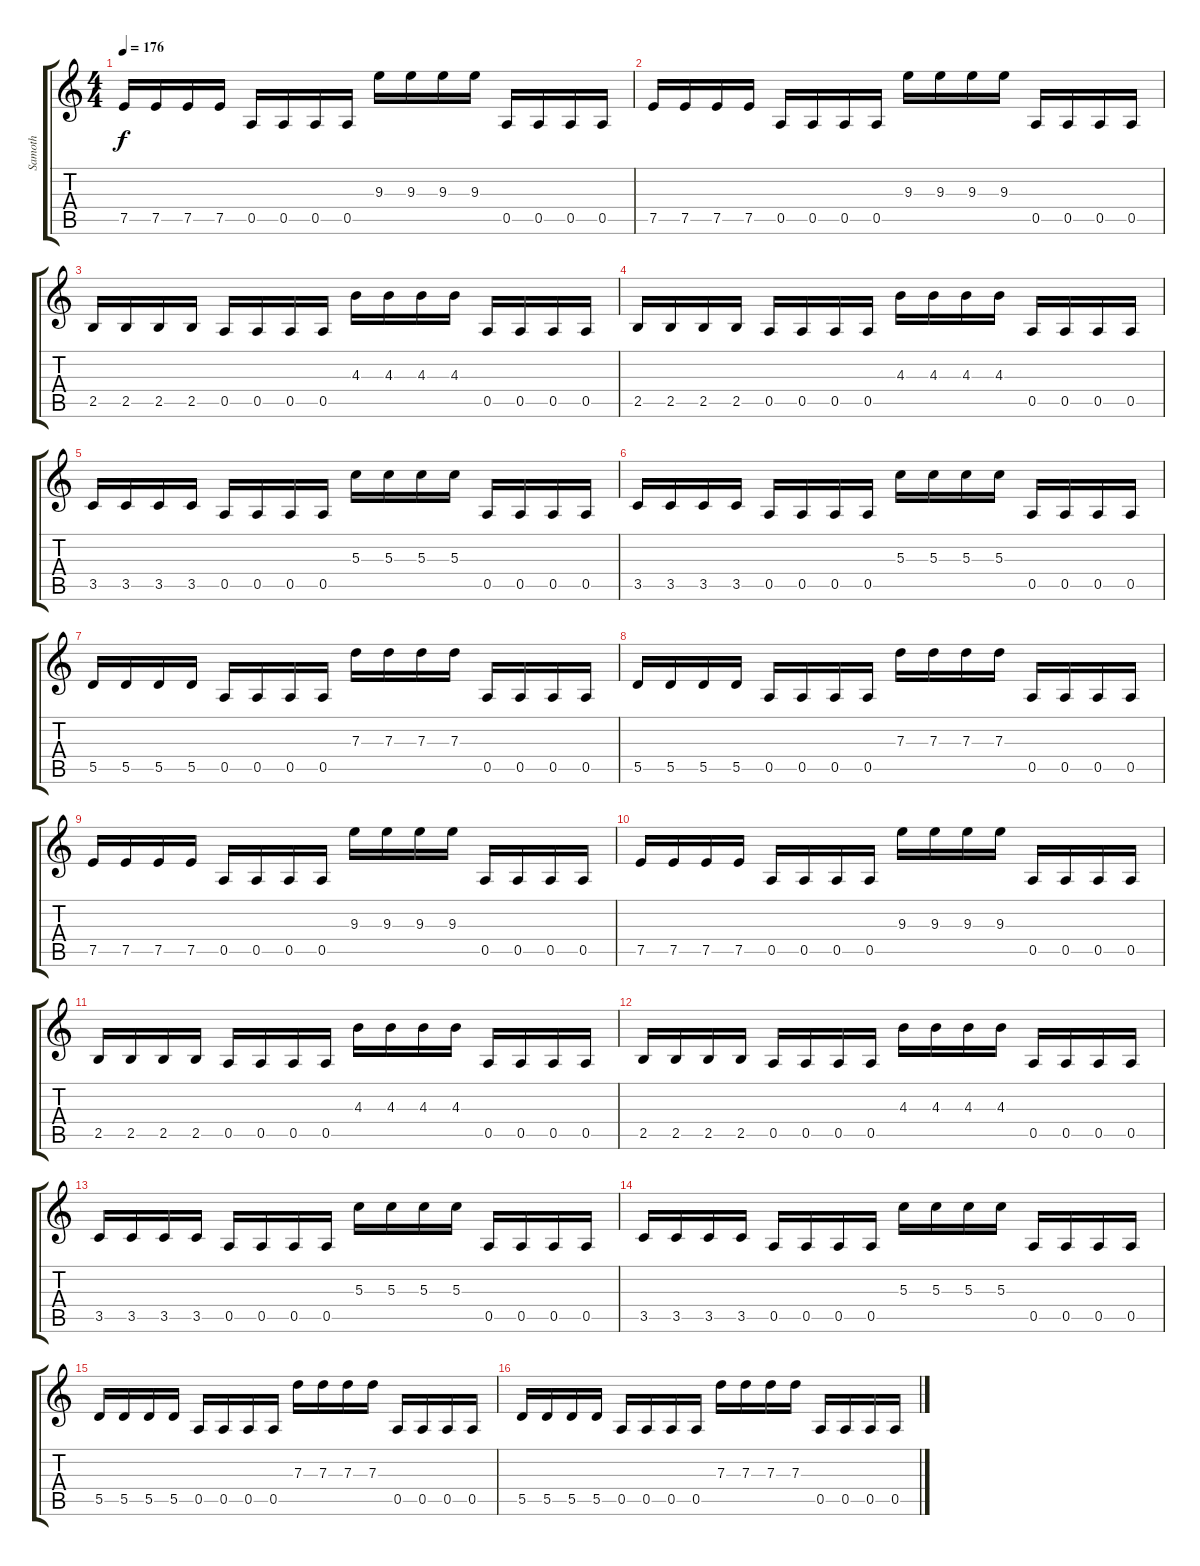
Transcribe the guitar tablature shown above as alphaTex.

\track ("Samoth" "Samoth") {instrument overdrivenguitar}
\staff {score tabs}
\tuning (E4 B3 G3 D3 A2 E2) {hide}
\ts (4 4)
\tempo 176
\clef g2
\ks c
7.5.16{dy f instrument overdrivenguitar} 7.5.16 7.5.16 7.5.16 0.5.16 0.5.16 0.5.16 0.5.16 9.3.16 9.3.16 9.3.16 9.3.16 0.5.16 0.5.16 0.5.16 0.5.16 |
7.5.16 7.5.16 7.5.16 7.5.16 0.5.16 0.5.16 0.5.16 0.5.16 9.3.16 9.3.16 9.3.16 9.3.16 0.5.16 0.5.16 0.5.16 0.5.16 |
2.5.16 2.5.16 2.5.16 2.5.16 0.5.16 0.5.16 0.5.16 0.5.16 4.3.16 4.3.16 4.3.16 4.3.16 0.5.16 0.5.16 0.5.16 0.5.16 |
2.5.16 2.5.16 2.5.16 2.5.16 0.5.16 0.5.16 0.5.16 0.5.16 4.3.16 4.3.16 4.3.16 4.3.16 0.5.16 0.5.16 0.5.16 0.5.16 |
3.5.16 3.5.16 3.5.16 3.5.16 0.5.16 0.5.16 0.5.16 0.5.16 5.3.16 5.3.16 5.3.16 5.3.16 0.5.16 0.5.16 0.5.16 0.5.16 |
3.5.16 3.5.16 3.5.16 3.5.16 0.5.16 0.5.16 0.5.16 0.5.16 5.3.16 5.3.16 5.3.16 5.3.16 0.5.16 0.5.16 0.5.16 0.5.16 |
5.5.16 5.5.16 5.5.16 5.5.16 0.5.16 0.5.16 0.5.16 0.5.16 7.3.16 7.3.16 7.3.16 7.3.16 0.5.16 0.5.16 0.5.16 0.5.16 |
5.5.16 5.5.16 5.5.16 5.5.16 0.5.16 0.5.16 0.5.16 0.5.16 7.3.16 7.3.16 7.3.16 7.3.16 0.5.16 0.5.16 0.5.16 0.5.16 |
7.5.16 7.5.16 7.5.16 7.5.16 0.5.16 0.5.16 0.5.16 0.5.16 9.3.16 9.3.16 9.3.16 9.3.16 0.5.16 0.5.16 0.5.16 0.5.16 |
7.5.16 7.5.16 7.5.16 7.5.16 0.5.16 0.5.16 0.5.16 0.5.16 9.3.16 9.3.16 9.3.16 9.3.16 0.5.16 0.5.16 0.5.16 0.5.16 |
2.5.16 2.5.16 2.5.16 2.5.16 0.5.16 0.5.16 0.5.16 0.5.16 4.3.16 4.3.16 4.3.16 4.3.16 0.5.16 0.5.16 0.5.16 0.5.16 |
2.5.16 2.5.16 2.5.16 2.5.16 0.5.16 0.5.16 0.5.16 0.5.16 4.3.16 4.3.16 4.3.16 4.3.16 0.5.16 0.5.16 0.5.16 0.5.16 |
3.5.16 3.5.16 3.5.16 3.5.16 0.5.16 0.5.16 0.5.16 0.5.16 5.3.16 5.3.16 5.3.16 5.3.16 0.5.16 0.5.16 0.5.16 0.5.16 |
3.5.16 3.5.16 3.5.16 3.5.16 0.5.16 0.5.16 0.5.16 0.5.16 5.3.16 5.3.16 5.3.16 5.3.16 0.5.16 0.5.16 0.5.16 0.5.16 |
5.5.16 5.5.16 5.5.16 5.5.16 0.5.16 0.5.16 0.5.16 0.5.16 7.3.16 7.3.16 7.3.16 7.3.16 0.5.16 0.5.16 0.5.16 0.5.16 |
5.5.16 5.5.16 5.5.16 5.5.16 0.5.16 0.5.16 0.5.16 0.5.16 7.3.16 7.3.16 7.3.16 7.3.16 0.5.16 0.5.16 0.5.16 0.5.16
